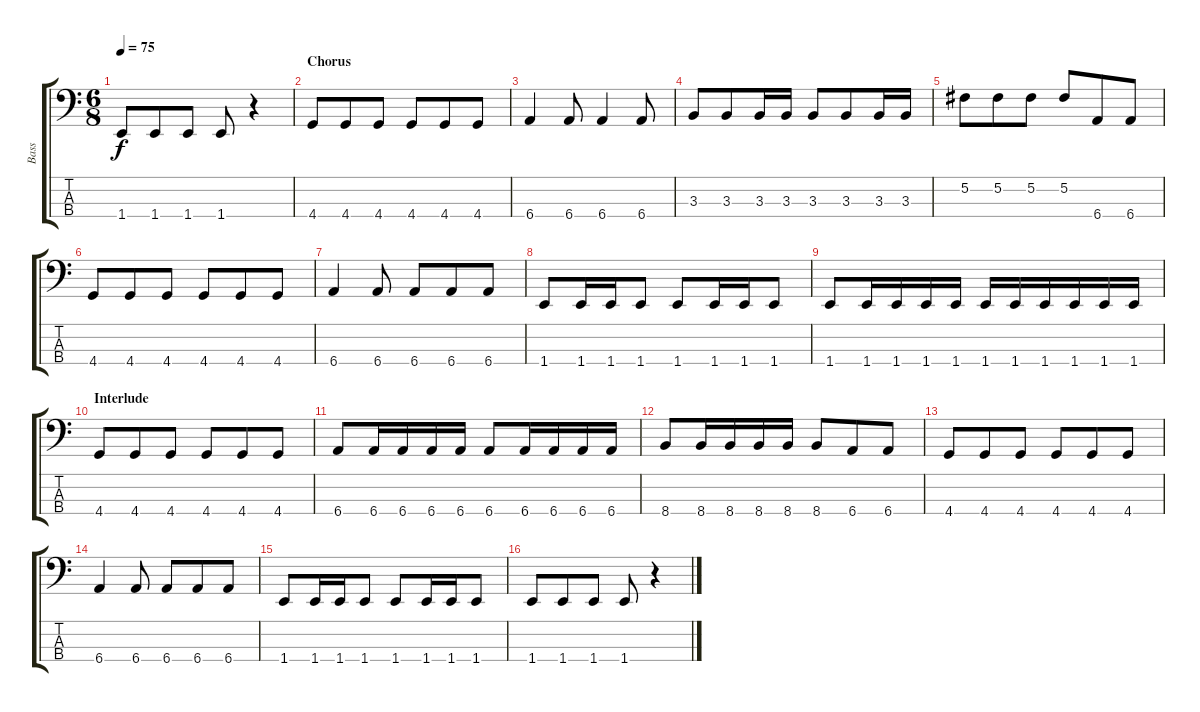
\track ("Bass" "Bass") {instrument electricbasspick}
\staff {score tabs}
\tuning (Gb2 Db2 Ab1 Eb1) {hide}
\ts (6 8)
\tempo 75
\clef f4
\ks c
1.4.8{dy f} 1.4.8 1.4.8 1.4.8 r.4 |
\section ("" "Chorus")
4.4.8 4.4.8 4.4.8 4.4.8 4.4.8 4.4.8 |
6.4.4 6.4.8 6.4.4 6.4.8 |
3.3.8 3.3.8 3.3.16 3.3.16 3.3.8 3.3.8 3.3.16 3.3.16 |
5.2.8 5.2.8 5.2.8 5.2.8 6.4.8 6.4.8 |
4.4.8 4.4.8 4.4.8 4.4.8 4.4.8 4.4.8 |
6.4.4 6.4.8 6.4.8 6.4.8 6.4.8 |
1.4.8 1.4.16 1.4.16 1.4.8 1.4.8 1.4.16 1.4.16 1.4.8 |
1.4.8 1.4.16 1.4.16 1.4.16 1.4.16 1.4.16 1.4.16 1.4.16 1.4.16 1.4.16 1.4.16 |
\section ("" "Interlude")
4.4.8 4.4.8 4.4.8 4.4.8 4.4.8 4.4.8 |
6.4.8 6.4.16 6.4.16 6.4.16 6.4.16 6.4.8 6.4.16 6.4.16 6.4.16 6.4.16 |
8.4.8 8.4.16 8.4.16 8.4.16 8.4.16 8.4.8 6.4.8 6.4.8 |
4.4.8 4.4.8 4.4.8 4.4.8 4.4.8 4.4.8 |
6.4.4 6.4.8 6.4.8 6.4.8 6.4.8 |
1.4.8 1.4.16 1.4.16 1.4.8 1.4.8 1.4.16 1.4.16 1.4.8 |
1.4.8 1.4.8 1.4.8 1.4.8 r.4
